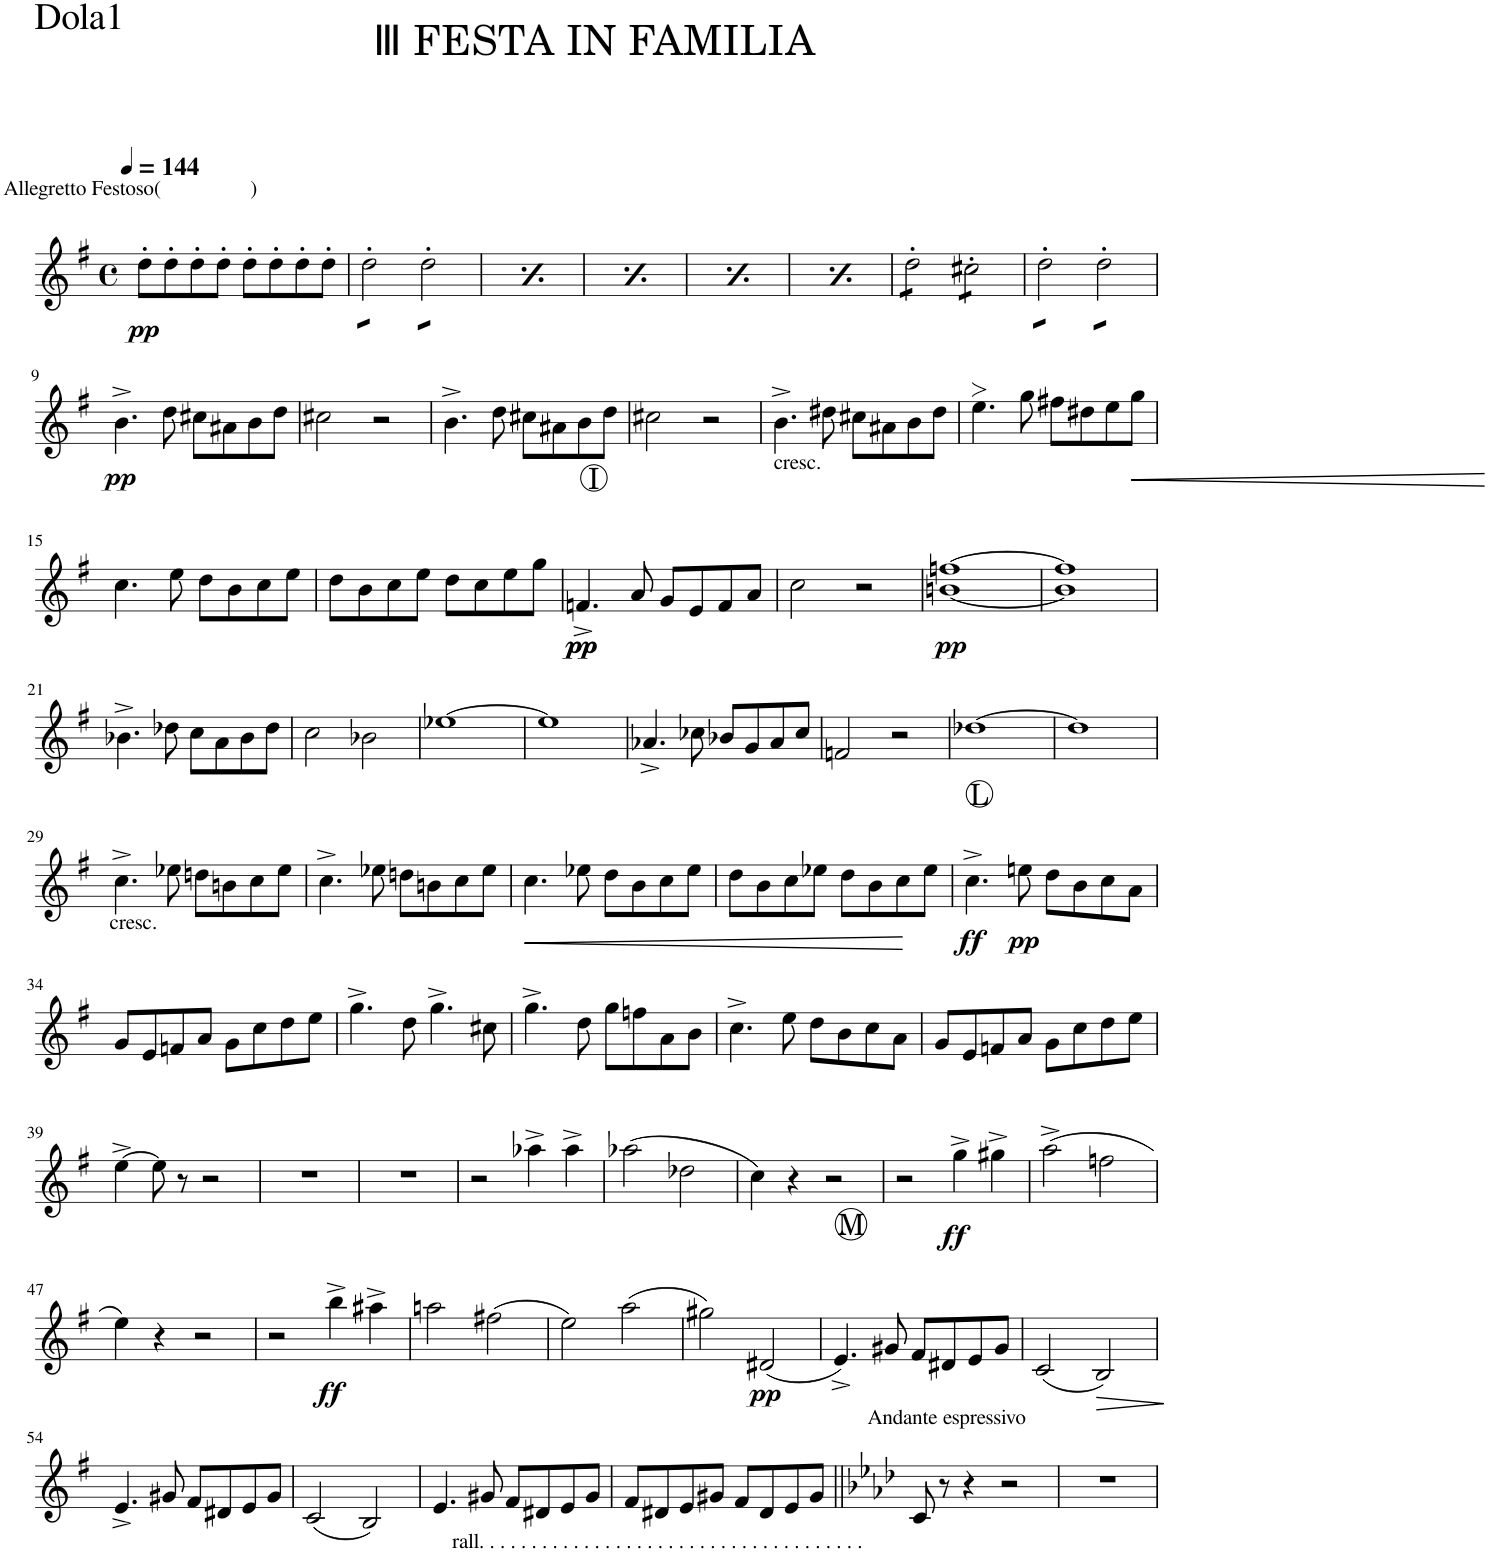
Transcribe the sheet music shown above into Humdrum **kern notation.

**kern	**dynam
*part1	*part1
*staff1	*staff1
*I"Piano	*
*I'Pno.	*
*clefG2	*
*k[f#]	*
*M4/4	*
*met(c)	*
*MM144	*
=1	=1
!LO:TX:a:t=Allegretto Festoso(                 )	!
!	!LO:DY:b
8dd'\L	pp
8dd'\	.
8dd'\	.
8dd'\J	.
8dd'\L	.
8dd'\	.
8dd'\	.
8dd'\J	.
=2	=2
*tremolo	*
8dd'\L	.
8dd'\	.
8dd'\	.
8dd'\J	.
8dd'\L	.
8dd'\	.
8dd'\	.
8dd'\J	.
=3	=3
8dd'\L	.
8dd'\	.
8dd'\	.
8dd'\J	.
8dd'\L	.
8dd'\	.
8dd'\	.
8dd'\J	.
=4	=4
8dd'\L	.
8dd'\	.
8dd'\	.
8dd'\J	.
8dd'\L	.
8dd'\	.
8dd'\	.
8dd'\J	.
=5	=5
8dd'\L	.
8dd'\	.
8dd'\	.
8dd'\J	.
8dd'\L	.
8dd'\	.
8dd'\	.
8dd'\J	.
=6	=6
8dd'\L	.
8dd'\	.
8dd'\	.
8dd'\J	.
8dd'\L	.
8dd'\	.
8dd'\	.
8dd'\J	.
=7	=7
8dd'\L	.
8dd'\	.
8dd'\	.
8dd'\J	.
8cc#X'\L	.
8cc#X'\	.
8cc#X'\	.
8cc#X'\J	.
=8	=8
8dd'\L	.
8dd'\	.
8dd'\	.
8dd'\J	.
8dd'\L	.
8dd'\	.
8dd'\	.
8dd'\J	.
*Xtremolo	*
!!LO:LB:g=z
=9	=9
!	!LO:DY:b
4.b^\	pp
8dd\	.
8cc#X\L	.
8a#X\	.
8b\	.
8dd\J	.
=10	=10
2cc#X\	.
2r	.
=11	=11
4.b^\	.
8dd\	.
8cc#X\L	.
8a#X\	.
8b\	.
8dd\J	.
=12	=12
2cc#X\	.
2r	.
=13	=13
!LO:TX:b:t=cresc.	!
4.b^\	.
8dd#X\	.
8cc#X\L	.
8a#X\	.
8b\	.
8dd#\J	.
=14	=14
4.ee>\	.
8gg\	.
8ff#X\L	.
8dd#X\	.
8ee\	.
!	!LO:HP:b
8gg\J	<
.	[
!!LO:LB:g=z
=15	=15
4.cc\	.
8ee\	.
8dd\L	.
8b\	.
8cc\	.
8ee\J	.
=16	=16
8dd\L	.
8b\	.
8cc\	.
8ee\J	.
8dd\L	.
8cc\	.
8ee\	.
8gg\J	.
=17	=17
!	!LO:DY:b
!	!LO:DY:n=1:b
4.fn^/	pp pp
8a/	.
8g/L	.
8e/	.
8f/	.
8a/J	.
=18	=18
2cc\	.
2r	.
=19	=19
*^	*
!	!	!LO:DY:b
[1ffn	[1bn	pp
=20	=20	=20
1ff]	1b]	.
*v	*v	*
!!LO:LB:g=z
=21	=21
4.b-X^\	.
8dd-X\	.
8cc\L	.
8a\	.
8b-\	.
8dd-\J	.
=22	=22
2cc\	.
2b-X\	.
=23	=23
[1ee-X	.
=24	=24
1ee-]	.
=25	=25
4.a-X^/	.
8cc-X\	.
8b-X/L	.
8g/	.
8a-/	.
8cc-/J	.
=26	=26
2fn/	.
2r	.
=27	=27
[1dd-X	.
=28	=28
1dd-]	.
!!LO:LB:g=z
=29	=29
!LO:TX:b:t=cresc.	!
4.cc^\	.
8ee-X\	.
8ddn\L	.
8bn\	.
8cc\	.
8ee-\J	.
=30	=30
4.cc^\	.
8ee-X\	.
8ddn\L	.
8bn\	.
8cc\	.
8ee-\J	.
=31	=31
!	!LO:HP:b
4.cc\	<
8ee-X\	.
8dd\L	.
8b\	.
8cc\	.
8ee-\J	.
.	[
=32	=32
8dd\L	.
8b\	.
8cc\	.
8ee-X\J	.
8dd\L	.
8b\	.
8cc\	.
8ee-\J	.
=33	=33
!	!LO:DY:b
4.cc^\	ff
!	!LO:DY:b
8een\	pp
8dd\L	.
8b\	.
8cc\	.
8a\J	.
!!LO:LB:g=z
=34	=34
8g/L	.
8e/	.
8fn/	.
8a/J	.
8g\L	.
8cc\	.
8dd\	.
8ee\J	.
=35	=35
4.gg^\	.
8dd\	.
4.gg^\	.
8cc#X\	.
=36	=36
4.gg^\	.
8dd\	.
8gg\L	.
8ffn\	.
8a\	.
8b\J	.
=37	=37
4.cc^\	.
8ee\	.
8dd\L	.
8b\	.
8cc\	.
8a\J	.
=38	=38
8g/L	.
8e/	.
8fn/	.
8a/J	.
8g\L	.
8cc\	.
8dd\	.
8ee\J	.
!!LO:LB:g=z
=39	=39
[4ee^\	.
8ee\]	.
8r	.
2r	.
=40	=40
1r	.
=41	=41
1r	.
=42	=42
2r	.
4aa-X^\	.
4aa-^\	.
=43	=43
(2aa-X\	.
2dd-X\	.
=44	=44
4cc\)	.
4r	.
2r	.
=45	=45
2r	.
!	!LO:DY:b
4gg^\	ff
4gg#X^\	.
=46	=46
(2aa^\	.
2ffn\	.
!!LO:LB:g=z
=47	=47
4ee\)	.
4r	.
2r	.
=48	=48
2r	.
!	!LO:DY:b
4bb^\	ff
4aa#X^\	.
=49	=49
2aan\	.
(2ff#X\	.
=50	=50
2ee\)	.
(2aa\	.
=51	=51
2gg#X\)	.
!	!LO:DY:b
(2d#X/	pp
=52	=52
4.e^/)	.
8g#X/	.
8f#/L	.
8d#X/	.
8e/	.
8g#/J	.
=53	=53
(2c/	.
!	!LO:HP:b
2B/)	>
.	]
!!LO:LB:g=z
=54	=54
4.e^/	.
8g#X/	.
8f#/L	.
8d#X/	.
8e/	.
8g#/J	.
=55	=55
(2c/	.
2B/)	.
=56	=56
!LO:TX:b:t=rall. . . . . . . . . . . . . . . . . . . . . . . . . . . . . . . . . . . . .	!
4.e/	.
8g#X/	.
8f#/L	.
8d#X/	.
8e/	.
8g#/J	.
=57	=57
8f#/L	.
8d#X/	.
8e/	.
8g#X/J	.
8f#/L	.
8d#/	.
8e/	.
8g#/J	.
=58||	=58||
*k[b-e-a-d-]	*
!LO:TX:a:t=Andante espressivo	!
8c/	.
8r	.
4r	.
2r	.
=59	=59
1r	.
=	=
*-	*-
